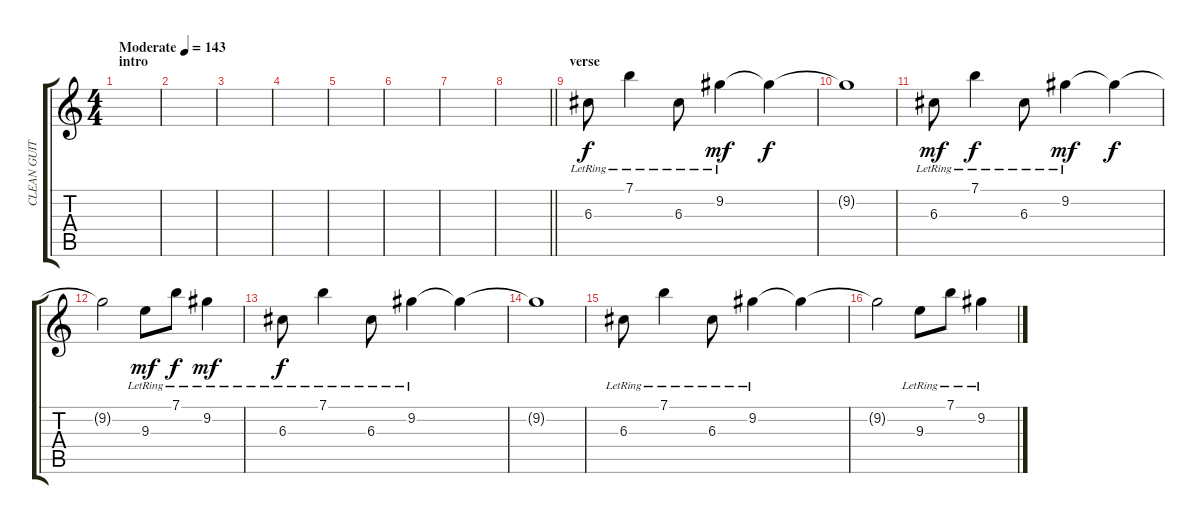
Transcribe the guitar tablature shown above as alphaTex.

\track ("CLEAN GUITAR" "CLEAN GUIT") {instrument electricguitarjazz}
\staff {score tabs}
\tuning (E4 B3 G3 D3 A2 E2) {hide}
\ts (4 4)
\section ("" "intro")
\tempo (143 "Moderate")
\clef g2
\ks c
|
|
|
|
|
|
|
\barLineRight lightlight
|
\section ("" "verse")
6.3{lr}.8 7.1{lr}.4 6.3{lr}.8 9.2{lr}.4{dy mf} 9.2{t}.4{dy f} |
9.2{t}.1 |
6.3{lr}.8{dy mf} 7.1{lr}.4{dy f} 6.3{lr}.8 9.2{lr}.4{dy mf} 9.2{t}.4{dy f} |
9.2{t}.2 9.3{lr}.8{dy mf} 7.1{lr}.8{dy f} 9.2{lr}.4{dy mf} |
6.3{lr}.8{dy f} 7.1{lr}.4 6.3{lr}.8 9.2{lr}.4 9.2{t}.4 |
9.2{t}.1 |
6.3{lr}.8 7.1{lr}.4 6.3{lr}.8 9.2{lr}.4 9.2{t}.4 |
9.2{t}.2 9.3{lr}.8 7.1{lr}.8 9.2{lr}.4
